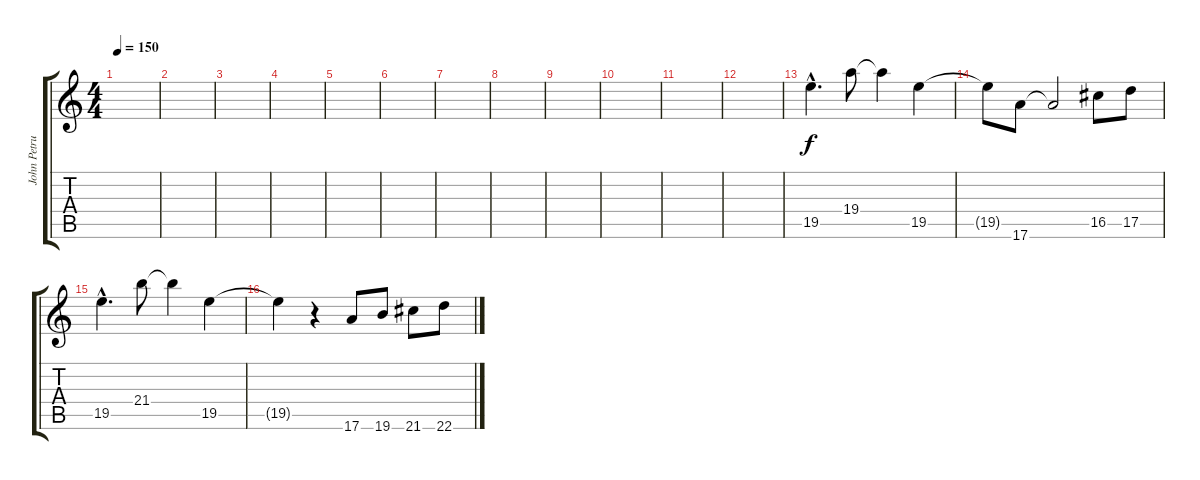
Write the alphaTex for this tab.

\track ("John Petrucci: Lead" "John Petru") {instrument distortionguitar}
\staff {score tabs}
\tuning (E4 B3 G3 D3 A2 E2) {hide}
\ts (4 4)
\tempo 150
\clef g2
\ks c
|
|
|
|
|
|
|
|
|
|
|
|
19.5{hac}.4{d} 19.4.8 19.4{t}.4 19.5.4 |
19.5{t}.8 17.6.8 17.6{t}.2 16.5.8 17.5.8 |
19.5{hac}.4{d} 21.4.8 21.4{t}.4 19.5.4 |
19.5{t}.4 r.4 17.6.8 19.6.8 21.6.8 22.6.8
